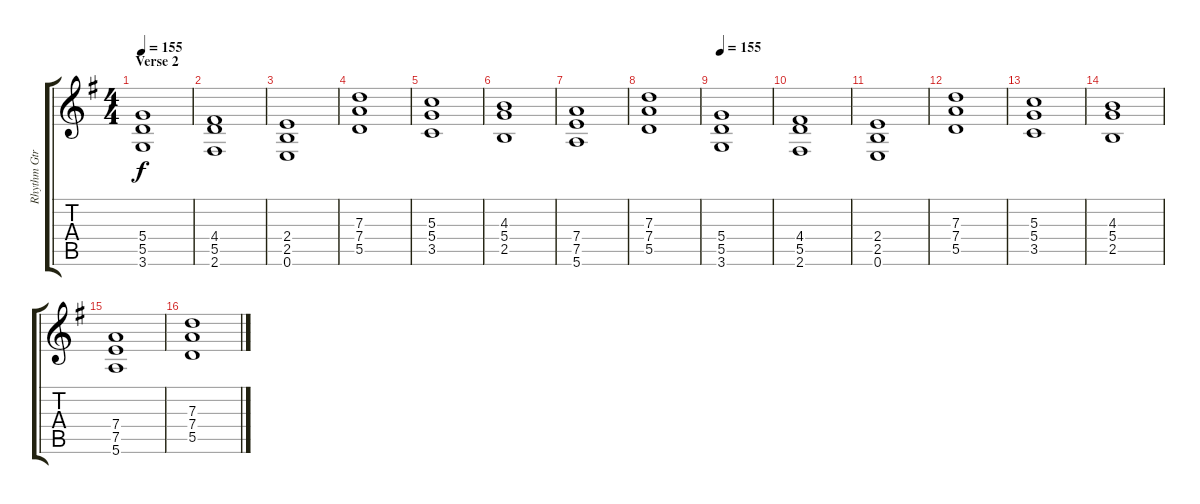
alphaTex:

\track ("Rhythm Gtr. - Frank Iero" "Rhythm Gtr") {instrument distortionguitar}
\staff {score tabs}
\tuning (E4 B3 G3 D3 A2 E2) {hide}
\ts (4 4)
\section ("" "Verse 2")
\tempo 155
\clef g2
\ks eminor
(5.4 5.5 3.6).1{dy f} |
(4.4 5.5 2.6).1 |
(2.4 2.5 0.6).1 |
(7.3 7.4 5.5).1 |
(5.3 5.4 3.5).1 |
(4.3 5.4 2.5).1 |
(7.4 7.5 5.6).1 |
(7.3 7.4 5.5).1 |
\tempo 155
(5.4 5.5 3.6).1 |
(4.4 5.5 2.6).1 |
(2.4 2.5 0.6).1 |
(7.3 7.4 5.5).1 |
(5.3 5.4 3.5).1 |
(4.3 5.4 2.5).1 |
(7.4 7.5 5.6).1 |
(7.3 7.4 5.5).1
